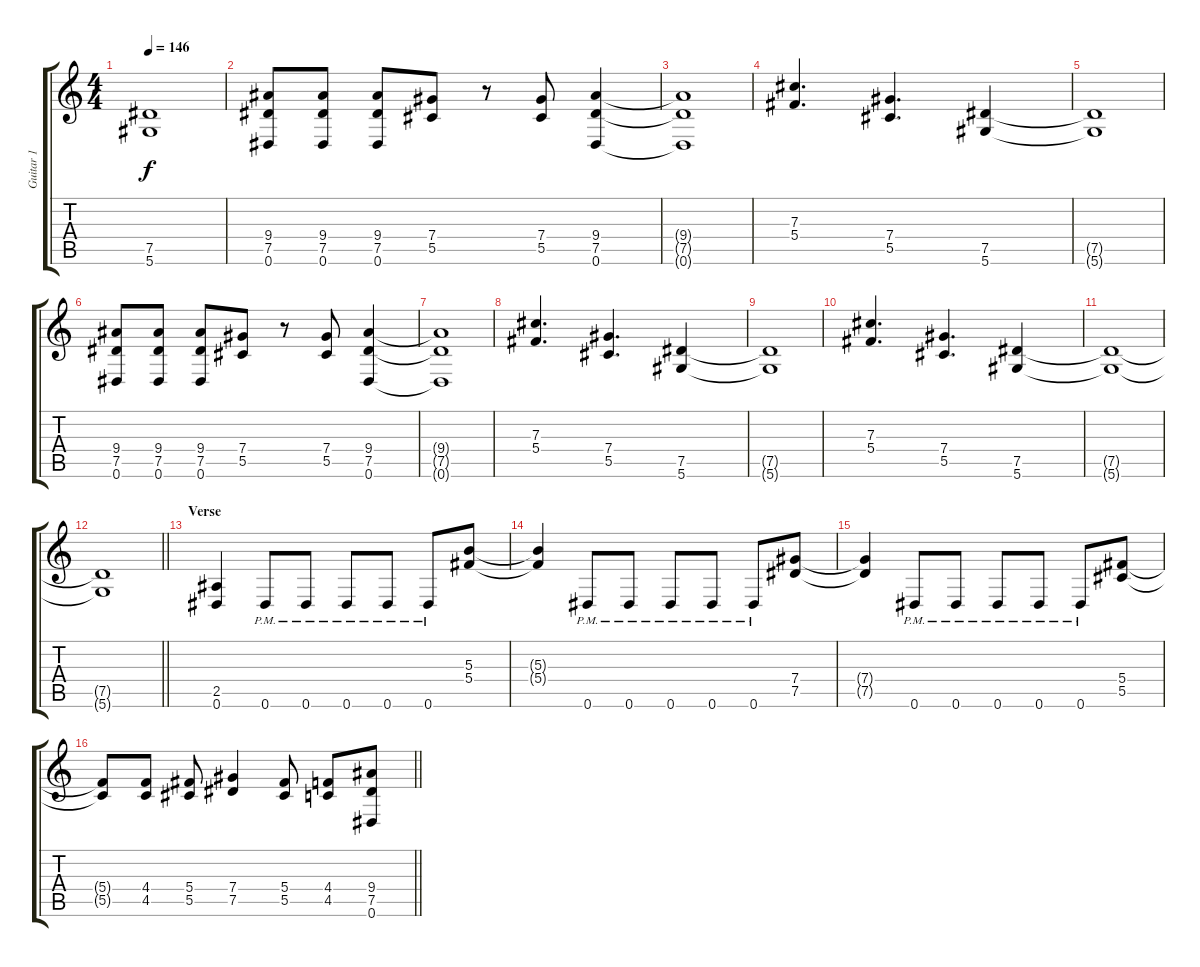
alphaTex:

\track ("Guitar 1" "Guitar 1") {instrument distortionguitar}
\staff {score tabs}
\tuning (Eb4 Bb3 Gb3 Db3 Ab2 Eb2) {hide}
\ts (4 4)
\tempo 146
\clef g2
\ks c
(7.5{t} 5.6{t}).1{dy f} |
(9.4 7.5 0.6).8 (9.4 7.5 0.6).8 (9.4 7.5 0.6).8 (7.4 5.5).8 r.8 (7.4 5.5).8 (9.4 7.5 0.6).4 |
(9.4{t} 7.5{t} 0.6{t}).1 |
(7.3 5.4).4{d} (7.4 5.5).4{d} (7.5 5.6).4 |
(7.5{t} 5.6{t}).1 |
(9.4 7.5 0.6).8 (9.4 7.5 0.6).8 (9.4 7.5 0.6).8 (7.4 5.5).8 r.8 (7.4 5.5).8 (9.4 7.5 0.6).4 |
(9.4{t} 7.5{t} 0.6{t}).1 |
(7.3 5.4).4{d} (7.4 5.5).4{d} (7.5 5.6).4 |
(7.5{t} 5.6{t}).1 |
(7.3 5.4).4{d} (7.4 5.5).4{d} (7.5 5.6).4 |
(7.5{t} 5.6{t}).1 |
\barLineRight lightlight
(7.5{t} 5.6{t}).1 |
\section ("" "Verse")
(2.5 0.6).4 0.6{pm}.8 0.6{pm}.8 0.6{pm}.8 0.6{pm}.8 0.6{pm}.8 (5.3 5.4).8 |
(5.3{t} 5.4{t}).4 0.6{pm}.8 0.6{pm}.8 0.6{pm}.8 0.6{pm}.8 0.6{pm}.8 (7.4 7.5).8 |
(7.4{t} 7.5{t}).4 0.6{pm}.8 0.6{pm}.8 0.6{pm}.8 0.6{pm}.8 0.6{pm}.8 (5.4 5.5).8 |
\barLineRight lightlight
(5.4{t} 5.5{t}).8 (4.4 4.5).8 (5.4 5.5).8 (7.4 7.5).4 (5.4 5.5).8 (4.4 4.5).8 (9.4 7.5 0.6).8
